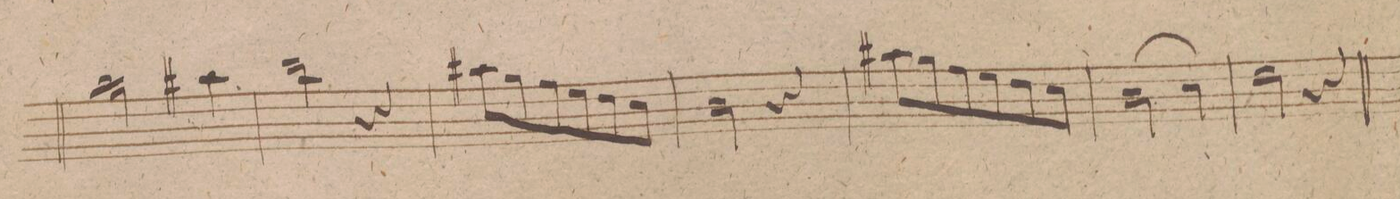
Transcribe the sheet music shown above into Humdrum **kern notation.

**kern	**dynam
*I"Flauto 2do	*
*clefG2	*
*k[f#c#g#d#]	*
*M3/4	*
2aa	.
4aa#X	.
=63	=63
2bb	.
4r	.
=64	=64
8aa#XL	.
8gg#	.
8ff#	.
8ee	.
8dd#	.
8cc#J	.
=65	=65
2b	.
4r	.
=66	=66
8aa#XL	.
8gg#	.
8ff#	.
8ee	.
8dd#	.
8cc#J	.
=67	=67
(>2b	.
4cc#)	.
=68	=68
2dd#	.
4r	.
=69	=69
*-	*-
